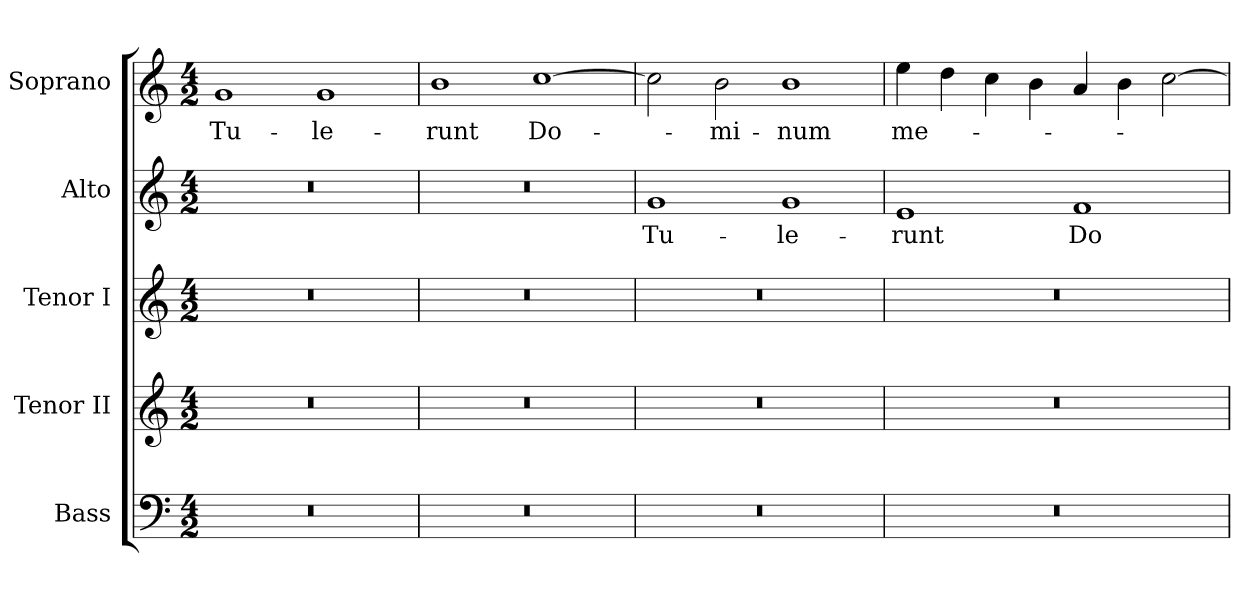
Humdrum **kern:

**kern	**kern	**kern	**kern	**text	**kern	**text
*part5	*part4	*part3	*part2	*part2	*part1	*part1
*staff5	*staff4	*staff3	*staff2	*staff2	*staff1	*staff1
*I"Bass	*I"Tenor II	*I"Tenor I	*I"Alto	*	*I"Soprano	*
!!LO:PB:g=z
*clefF4	*clefG2	*clefG2	*clefG2	*	*clefG2	*
*	*ITrd7c12	*ITrd7c12	*	*	*	*
*k[]	*k[]	*k[]	*k[]	*	*k[]	*
*C:	*C:	*C:	*C:	*	*C:	*
*M4/2	*M4/2	*M4/2	*M4/2	*	*M4/2	*
=1	=1	=1	=1	=1	=1	=1
!LO:N:vis=1	!LO:N:vis=1	!LO:N:vis=1	!LO:N:vis=1	!	!	!
!	!	!	!	!	!	!LO:LY:b:color=#000000
0r	0r	0r	0r	.	1gi	Tu-
!	!	!	!	!	!	!LO:LY:b:color=#000000
.	.	.	.	.	1gi	-le-
=2	=2	=2	=2	=2	=2	=2
!LO:N:vis=1	!LO:N:vis=1	!LO:N:vis=1	!LO:N:vis=1	!	!	!
!	!	!	!	!	!	!LO:LY:b:color=#000000
0r	0r	0r	0r	.	1bi	-runt
!	!	!	!	!	!	!LO:LY:b:color=#000000
.	.	.	.	.	[>1cci	Do-
=3	=3	=3	=3	=3	=3	=3
!LO:N:vis=1	!LO:N:vis=1	!LO:N:vis=1	!	!	!	!
!	!	!	!	!LO:LY:b:color=#000000	!	!
0r	0r	0r	1gi	Tu-	2cci\]	.
!	!	!	!	!	!	!LO:LY:b:color=#000000
.	.	.	.	.	2bi\	-mi-
!	!	!	!	!LO:LY:b:color=#000000	!	!
!	!	!	!	!	!	!LO:LY:b:color=#000000
.	.	.	1gi	-le-	1bi	-num
=4	=4	=4	=4	=4	=4	=4
!LO:N:vis=1	!LO:N:vis=1	!LO:N:vis=1	!	!	!	!
!	!	!	!	!LO:LY:b:color=#000000	!	!
!	!	!	!	!	!	!LO:LY:b:color=#000000
0r	0r	0r	1ei	-runt	4eei\	me-
.	.	.	.	.	4ddi\	.
.	.	.	.	.	4cci\	.
.	.	.	.	.	4bi\	.
!	!	!	!	!LO:LY:b:color=#000000	!	!
.	.	.	1fi	Do-	4ai/	.
.	.	.	.	.	4bi\	.
.	.	.	.	.	[>2cci\	.
=	=	=	=	=	=	=
*-	*-	*-	*-	*-	*-	*-
